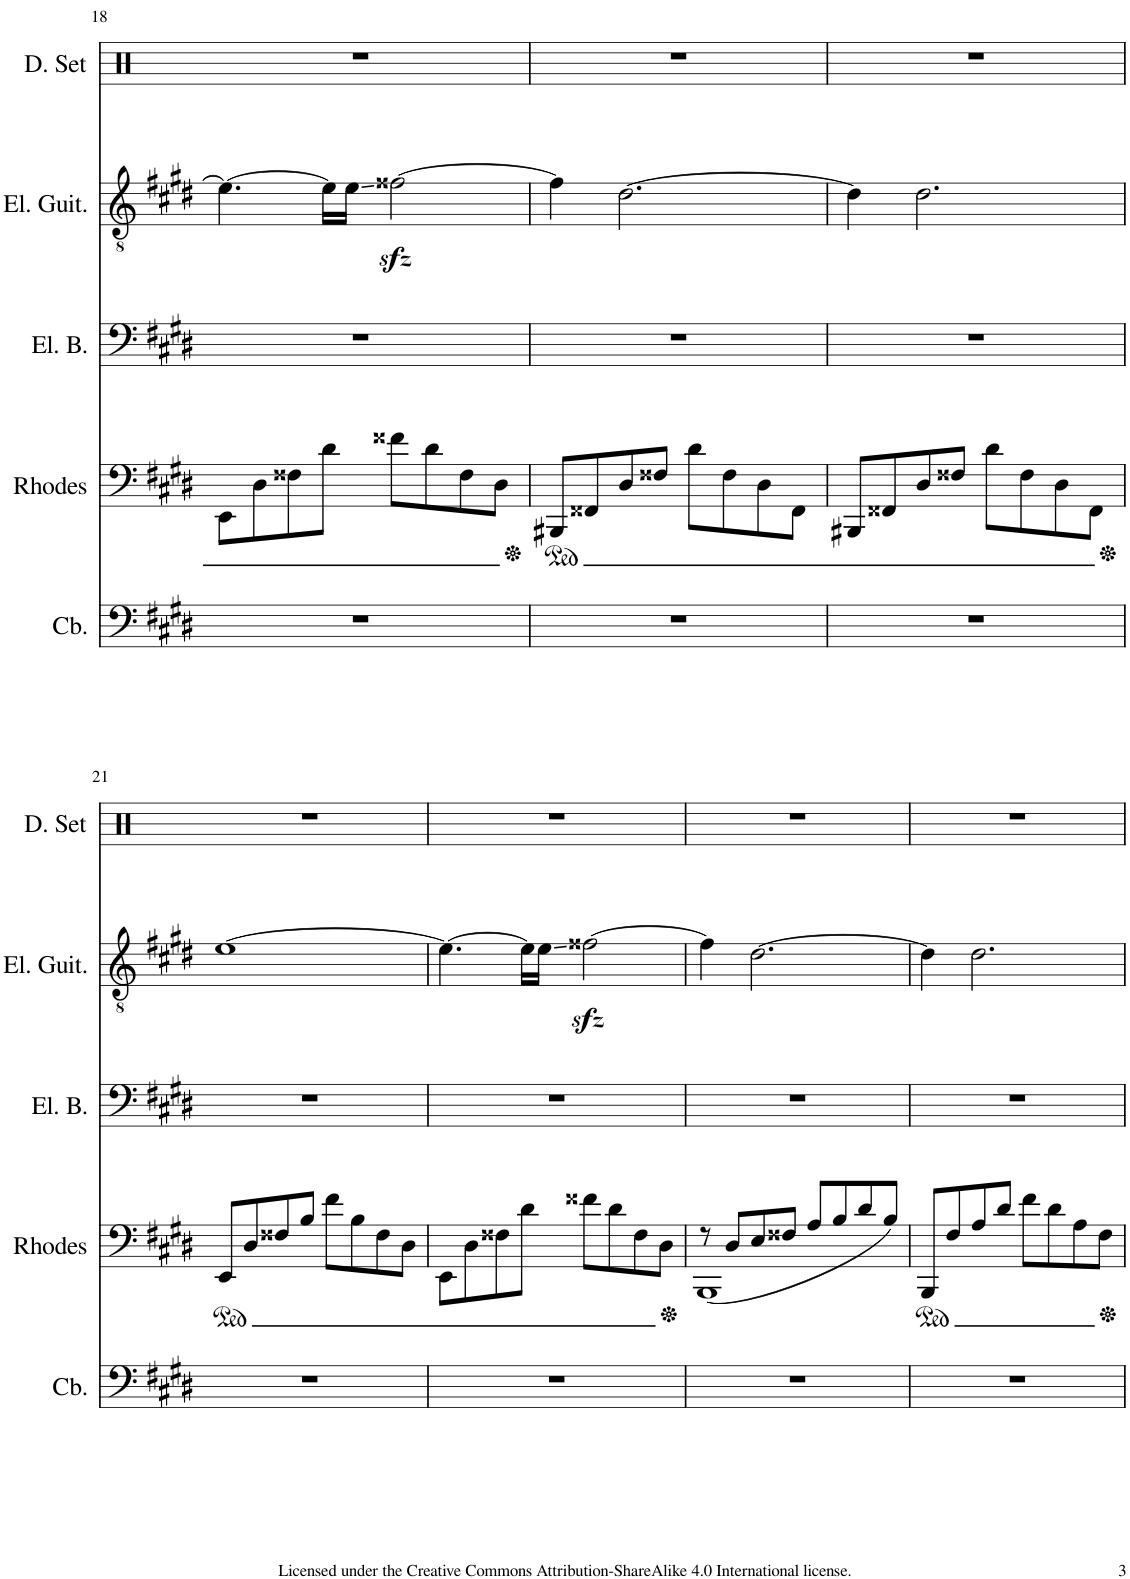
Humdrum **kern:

**kern	**kern	**kern	**kern	**kern	**kern
*part6	*part5	*part4	*part3	*part2	*part1
*staff6	*staff5	*staff4	*staff3	*staff2	*staff1
*I"Contrabass	*I"Rhodes Piano	*I"Electric Bass	*I"Electric Guitar	*I"Drumset	*I"Distorted 8-string Guitar
*I'Cb.	*I'Rhodes	*I'El. B.	*I'El. Guit.	*I'D. Set	*I'Dist 8
!!LO:PB:g=z
*clefF4	*clefF4	*clefF4	*clefGv2	*clefX	*clefFv4
*Trd7c12	*	*Trd7c12	*	*	*
*k[f#c#g#d#]	*k[f#c#g#d#]	*k[f#c#g#d#]	*k[f#c#g#d#]	*k[]	*k[f#c#g#d#]
*M4/4	*M4/4	*M4/4	*M4/4	*M4/4	*M4/4
=18	=18	=18	=18	=18	=18
1r	8EE\L	1r	4.e\_	1r	1r
.	8D#\	.	.	.	.
.	8F##X\	.	.	.	.
.	8d#\J	.	16e\LL]	.	.
.	.	.	16e\JJ	.	.
.	8f##X\L	.	[2f##Xzz<\	.	.
.	8d#\	.	.	.	.
.	8F##\	.	.	.	.
.	8D#\J	.	.	.	.
=19	=19	=19	=19	=19	=19
*	*ped	*	*	*	*
1r	8BBB#X/L	1r	4f##\]	1r	1r
.	8FF##X/	.	.	.	.
.	8D#/	.	[2.d#\	.	.
.	8F##X/J	.	.	.	.
.	8d#\L	.	.	.	.
.	8F##\	.	.	.	.
.	8D#\	.	.	.	.
.	8FF##\J	.	.	.	.
=20	=20	=20	=20	=20	=20
1r	8BBB#X/L	1r	4d#\]	1r	1r
.	8FF##X/	.	.	.	.
.	8D#/	.	2.d#\	.	.
.	8F##X/J	.	.	.	.
.	8d#\L	.	.	.	.
.	8F##\	.	.	.	.
.	8D#\	.	.	.	.
.	8FF##\J	.	.	.	.
!!LO:LB:g=z
=21	=21	=21	=21	=21	=21
*	*Xped	*	*	*	*
*	*ped	*	*	*	*
1r	8EE/L	1r	[1e	1r	1r
.	8D#/	.	.	.	.
.	8F##X/	.	.	.	.
.	8B/J	.	.	.	.
.	8f#\L	.	.	.	.
.	8B\	.	.	.	.
.	8F##\	.	.	.	.
.	8D#\J	.	.	.	.
=22	=22	=22	=22	=22	=22
1r	8EE\L	1r	4.e\_	1r	1r
.	8D#\	.	.	.	.
.	8F##X\	.	.	.	.
.	8d#\J	.	16e\LL]	.	.
.	.	.	16e\JJ	.	.
.	8f##X\L	.	[2f##Xzz<\	.	.
.	8d#\	.	.	.	.
.	8F##\	.	.	.	.
.	8D#\J	.	.	.	.
=23	=23	=23	=23	=23	=23
*	*Xped	*	*	*	*
*	*^	*	*	*	*
1r	8r	1BBB	1r	4f##\]	1r	1r
.	8D#/L	.	.	.	.	.
.	8E/	.	.	[2.d#\	.	.
.	8F##X/J	.	.	.	.	.
.	8A/L	.	.	.	.	.
.	8B/	.	.	.	.	.
.	8d#/	.	.	.	.	.
.	8B/J	.	.	.	.	.
*	*v	*v	*	*	*	*
=24	=24	=24	=24	=24	=24
*	*ped	*	*	*	*
1r	8BBB/L	1r	4d#\]	1r	1r
.	8F#/	.	.	.	.
.	8A/	.	2.d#\	.	.
.	8d#/J	.	.	.	.
.	8f#\L	.	.	.	.
.	8d#\	.	.	.	.
.	8A\	.	.	.	.
.	8F#\J	.	.	.	.
*	*Xped	*	*	*	*
=	=	=	=	=	=
*-	*-	*-	*-	*-	*-
